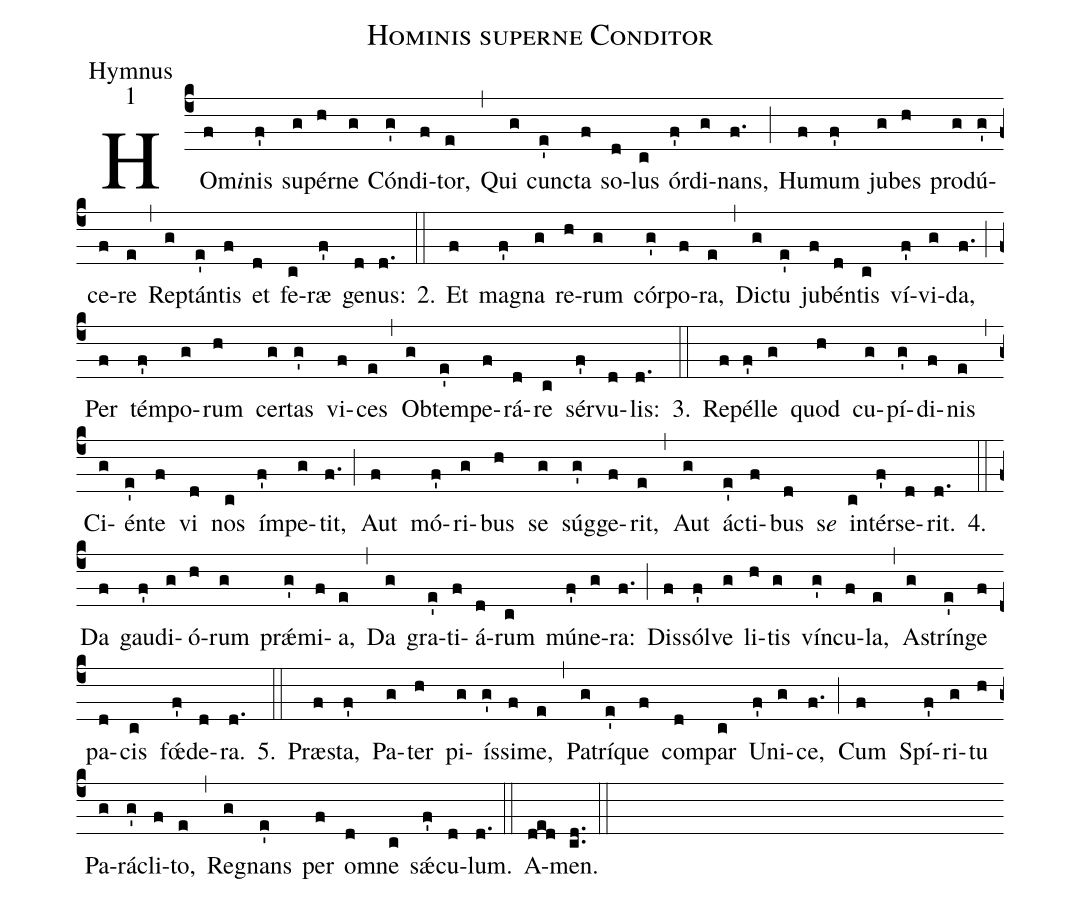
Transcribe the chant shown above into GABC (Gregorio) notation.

name:Hominis superne Conditor;
office-part:Hymnus;
mode:1;
%%
(c4) HOm<i>i</i>(f)nis(f') su(g)pér(h)ne(g) Cón(g')di(f)tor,(e) (,) Qui(g) cun(e')cta(f) so(d)lus(c) ór(f')di(g)nans,(f.) (;) Hu(f)mum(f') ju(g)bes(h) pro(g)dú(g')ce(f)re(e) (,) Rep(g)tán(e')tis(f) et(d) fe(c)ræ(f') ge(d)nus:(d.) 2.(::) Et(f) ma(f')gna(g) re(h)rum(g) cór(g')po(f)ra,(e) (,) Di(g)ctu(e') ju(f)bén(d)tis(c) ví(f')vi(g)da,(f.) (;) Per(f) tém(f')po(g)rum(h) cer(g)tas(g') vi(f)ces(e) (,) Ob(g)tem(e')pe(f)rá(d)re(c) sér(f')vu(d)lis:(d.) 3.(::) Re(f)pél(f')le(g) quod(h) cu(g)pí(g')di(f)nis(e) (,) Ci(g)én(e')te(f) vi(d) nos(c) ím(f')pe(g)tit,(f.) (;) Aut(f) mó(f')ri(g)bus(h) se(g) súg(g')ge(f)rit,(e) (,) Aut(g) á(e')cti(f)bus(d) s<i>e</i>() in(c)tér(f')se(d)rit.(d.) 4.(::) Da(f) gau(f')di(g)ó(h)rum(g) prǽ(g')mi(f)a,(e) (,) Da(g) gra(e')ti(f)á(d)rum(c) mú(f')ne(g)ra:(f.) (;) Dis(f)sól(f')ve(g) li(h)tis(g) vín(g')cu(f)la,(e) (,) A(g)strín(e')ge(f) pa(d)cis(c) f{<v>\ooalign{\hss\kern.2ex\'{}\hss\crcr\oe}</v>}(f')de(d)ra.(d.) 5.(::) Præ(f)sta,(f') Pa(g)ter(h) pi(g)ís(g')si(f)me,(e) (,) Pa(g)trí(e')que(f) com(d)par(c) U(f')ni(g)ce,(f.) (;) Cum(f) Spí(f')ri(g)tu(h) Pa(g)rá(g')cli(f)to,(e) (,) Re(g)gnans(e') per(f) o(d)mne(c) sǽ(f')cu(d)lum.(d.) (::) A(ded)men.(cd..) (::)
